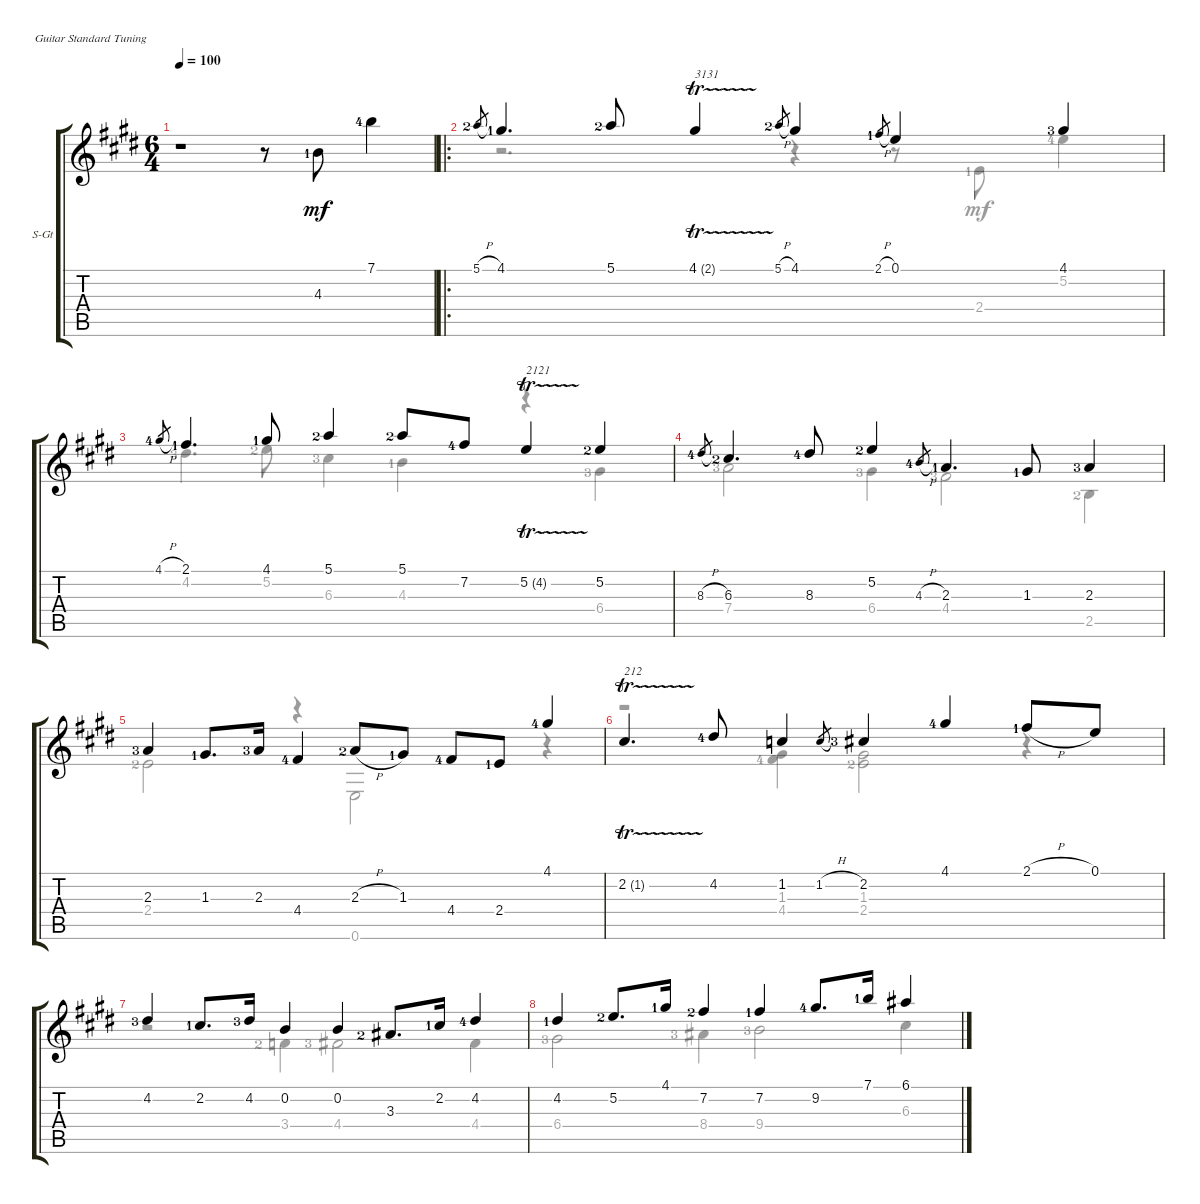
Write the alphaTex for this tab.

\defaultSystemsLayout 4
\bracketExtendMode groupsimilarinstruments
\firstSystemTrackNameOrientation horizontal
\otherSystemsTrackNameOrientation horizontal
\track ("Steel Guitar" "S-Gt") {instrument acousticguitarsteel}
\staff {score tabs}
\tuning (E4 B3 G3 D3 A2 E2)
\voice
\ts (6 4)
\tempo 100
\clef g2
\ks e
r.1{dy mf instrument acousticguitarsteel} r.8 4.3{lf 2}.8 7.1{lf 5}.4 |
\ro
5.1{h lf 3}.8{gr} 4.1{lf 2}.4{d} 5.1{lf 3}.8 4.1{tr (2 16)}.4{txt "3131"} 5.1{h lf 3}.8{gr} 4.1.4 2.1{h lf 2}.8{gr} 0.1.4 4.1{lf 4}.4 |
4.1{h lf 5}.8{gr} 2.1{lf 2}.4{d} 4.1{lf 2}.8 5.1{lf 3}.4 5.1{lf 3}.8 7.2{lf 5}.8 5.2{tr (4 16)}.4{txt "2121"} 5.2{lf 3}.4 |
8.3{h lf 5}.8{gr} 6.3{lf 3}.4{d} 8.3{lf 5}.8 5.2{lf 3}.4 4.3{h lf 5}.8{gr} 2.3{lf 2}.4{d} 1.3{lf 2}.8 2.3{lf 4}.4 |
2.3{lf 4}.4 1.3{lf 2}.8{d} 2.3{lf 4}.16 4.4{lf 5}.4 2.3{h lf 3}.8 1.3{lf 2}.8 4.4{lf 5}.8 2.4{lf 2}.8 4.1{lf 5}.4 |
2.2{tr (1 16)}.4{d txt "212"} 4.2{lf 5}.8 1.2.4 1.2{h}.8{gr} 2.2{lf 4}.4 4.1{lf 5}.4 2.1{h lf 2}.8 0.1.8 |
4.2{lf 4}.4 2.2{lf 2}.8{d} 4.2{lf 4}.16 0.2.4 0.2.4 3.3{lf 3}.8{d} 2.2{lf 2}.16 4.2{lf 5}.4 |
4.2{lf 2}.4 5.2{lf 3}.8{d} 4.1{lf 2}.16 7.2{lf 3}.4 7.2{lf 2}.4 9.2{lf 5}.8{d} 7.1{lf 2}.16 6.1.4
\voice
\clef g2
\ottava regular
\simile none
\ks e
|
r.2{d} r.4 r.8 2.4{lf 2}.8 5.2{lf 5}.4 |
4.2{lf 4}.4{d} 5.2{lf 3}.8 6.3{lf 4}.4 4.3{lf 2}.4 r.4 6.4{lf 4}.4 |
7.4{lf 4}.2 6.4{lf 4}.4 4.4{lf 4}.2 2.5{lf 3}.4 |
2.4{lf 3}.2 r.4 0.6.2 r.4 |
r.2 (4.4{lf 5} 1.3).4 (2.4{lf 3} 1.3).2 r.4 |
r.2 3.4{lf 3}.4 4.4{lf 4}.2 4.4.4 |
6.4{lf 4}.2 8.4{lf 4}.4 9.4{lf 4}.2 6.3.4
